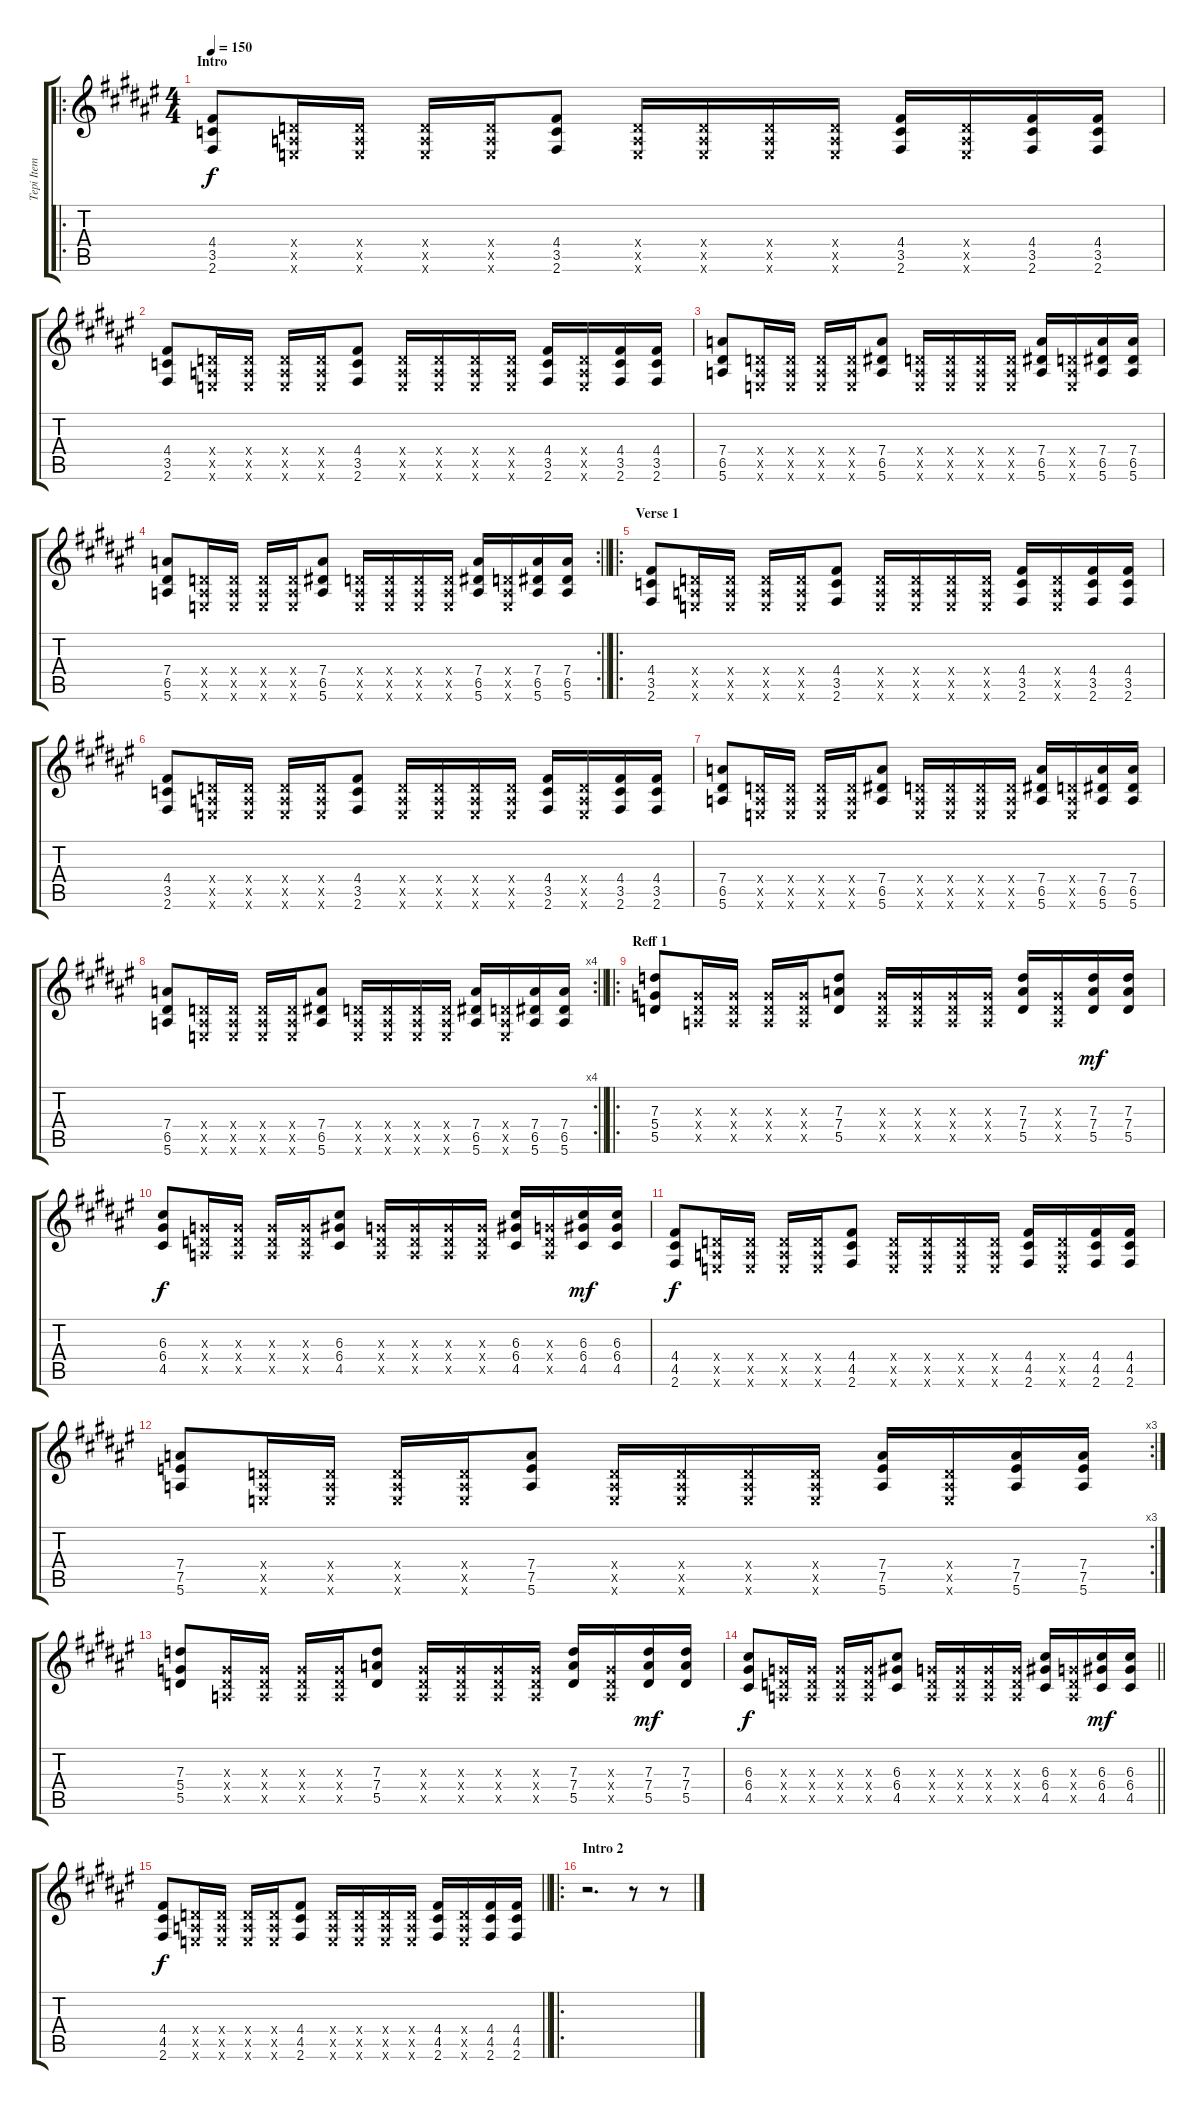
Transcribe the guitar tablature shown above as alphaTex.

\track ("Tepi Item" "Tepi Item") {instrument distortionguitar}
\staff {score tabs}
\tuning (E4 B3 G3 D3 A2 E2) {hide}
\ro
\ts (4 4)
\section ("" "Intro")
\tempo 150
\clef g2
\ks f#
(4.4 3.5 2.6).8{dy f instrument distortionguitar} (0.4{x} 0.5{x} 0.6{x}).16 (0.4{x} 0.5{x} 0.6{x}).16 (0.4{x} 0.5{x} 0.6{x}).16 (0.4{x} 0.5{x} 0.6{x}).16 (4.4 3.5 2.6).8 (0.4{x} 0.5{x} 0.6{x}).16 (0.4{x} 0.5{x} 0.6{x}).16 (0.4{x} 0.5{x} 0.6{x}).16 (0.4{x} 0.5{x} 0.6{x}).16 (4.4 3.5 2.6).16 (0.4{x} 0.5{x} 0.6{x}).16 (4.4 3.5 2.6).16 (4.4 3.5 2.6).16 |
(4.4 3.5 2.6).8 (0.4{x} 0.5{x} 0.6{x}).16 (0.4{x} 0.5{x} 0.6{x}).16 (0.4{x} 0.5{x} 0.6{x}).16 (0.4{x} 0.5{x} 0.6{x}).16 (4.4 3.5 2.6).8 (0.4{x} 0.5{x} 0.6{x}).16 (0.4{x} 0.5{x} 0.6{x}).16 (0.4{x} 0.5{x} 0.6{x}).16 (0.4{x} 0.5{x} 0.6{x}).16 (4.4 3.5 2.6).16 (0.4{x} 0.5{x} 0.6{x}).16 (4.4 3.5 2.6).16 (4.4 3.5 2.6).16 |
(7.4 6.5 5.6).8 (0.4{x} 0.5{x} 0.6{x}).16 (0.4{x} 0.5{x} 0.6{x}).16 (0.4{x} 0.5{x} 0.6{x}).16 (0.4{x} 0.5{x} 0.6{x}).16 (7.4 6.5 5.6).8 (0.4{x} 0.5{x} 0.6{x}).16 (0.4{x} 0.5{x} 0.6{x}).16 (0.4{x} 0.5{x} 0.6{x}).16 (0.4{x} 0.5{x} 0.6{x}).16 (7.4 6.5 5.6).16 (0.4{x} 0.5{x} 0.6{x}).16 (7.4 6.5 5.6).16 (7.4 6.5 5.6).16 |
\rc 2
\barLineRight lightlight
(7.4 6.5 5.6).8 (0.4{x} 0.5{x} 0.6{x}).16 (0.4{x} 0.5{x} 0.6{x}).16 (0.4{x} 0.5{x} 0.6{x}).16 (0.4{x} 0.5{x} 0.6{x}).16 (7.4 6.5 5.6).8 (0.4{x} 0.5{x} 0.6{x}).16 (0.4{x} 0.5{x} 0.6{x}).16 (0.4{x} 0.5{x} 0.6{x}).16 (0.4{x} 0.5{x} 0.6{x}).16 (7.4 6.5 5.6).16 (0.4{x} 0.5{x} 0.6{x}).16 (7.4 6.5 5.6).16 (7.4 6.5 5.6).16 |
\ro
\section ("" "Verse 1")
(4.4 3.5 2.6).8 (0.4{x} 0.5{x} 0.6{x}).16 (0.4{x} 0.5{x} 0.6{x}).16 (0.4{x} 0.5{x} 0.6{x}).16 (0.4{x} 0.5{x} 0.6{x}).16 (4.4 3.5 2.6).8 (0.4{x} 0.5{x} 0.6{x}).16 (0.4{x} 0.5{x} 0.6{x}).16 (0.4{x} 0.5{x} 0.6{x}).16 (0.4{x} 0.5{x} 0.6{x}).16 (4.4 3.5 2.6).16 (0.4{x} 0.5{x} 0.6{x}).16 (4.4 3.5 2.6).16 (4.4 3.5 2.6).16 |
(4.4 3.5 2.6).8 (0.4{x} 0.5{x} 0.6{x}).16 (0.4{x} 0.5{x} 0.6{x}).16 (0.4{x} 0.5{x} 0.6{x}).16 (0.4{x} 0.5{x} 0.6{x}).16 (4.4 3.5 2.6).8 (0.4{x} 0.5{x} 0.6{x}).16 (0.4{x} 0.5{x} 0.6{x}).16 (0.4{x} 0.5{x} 0.6{x}).16 (0.4{x} 0.5{x} 0.6{x}).16 (4.4 3.5 2.6).16 (0.4{x} 0.5{x} 0.6{x}).16 (4.4 3.5 2.6).16 (4.4 3.5 2.6).16 |
(7.4 6.5 5.6).8 (0.4{x} 0.5{x} 0.6{x}).16 (0.4{x} 0.5{x} 0.6{x}).16 (0.4{x} 0.5{x} 0.6{x}).16 (0.4{x} 0.5{x} 0.6{x}).16 (7.4 6.5 5.6).8 (0.4{x} 0.5{x} 0.6{x}).16 (0.4{x} 0.5{x} 0.6{x}).16 (0.4{x} 0.5{x} 0.6{x}).16 (0.4{x} 0.5{x} 0.6{x}).16 (7.4 6.5 5.6).16 (0.4{x} 0.5{x} 0.6{x}).16 (7.4 6.5 5.6).16 (7.4 6.5 5.6).16 |
\rc 4
\barLineRight lightlight
(7.4 6.5 5.6).8 (0.4{x} 0.5{x} 0.6{x}).16 (0.4{x} 0.5{x} 0.6{x}).16 (0.4{x} 0.5{x} 0.6{x}).16 (0.4{x} 0.5{x} 0.6{x}).16 (7.4 6.5 5.6).8 (0.4{x} 0.5{x} 0.6{x}).16 (0.4{x} 0.5{x} 0.6{x}).16 (0.4{x} 0.5{x} 0.6{x}).16 (0.4{x} 0.5{x} 0.6{x}).16 (7.4 6.5 5.6).16 (0.4{x} 0.5{x} 0.6{x}).16 (7.4 6.5 5.6).16 (7.4 6.5 5.6).16 |
\ro
\section ("" "Reff 1")
(7.3 5.4 5.5).8 (0.3{x} 0.4{x} 0.5{x}).16 (0.3{x} 0.4{x} 0.5{x}).16 (0.3{x} 0.4{x} 0.5{x}).16 (0.3{x} 0.4{x} 0.5{x}).16 (7.3 7.4 5.5).8 (0.3{x} 0.4{x} 0.5{x}).16 (0.3{x} 0.4{x} 0.5{x}).16 (0.3{x} 0.4{x} 0.5{x}).16 (0.3{x} 0.4{x} 0.5{x}).16 (7.3 7.4 5.5).16 (0.3{x} 0.4{x} 0.5{x}).16 (7.3 7.4 5.5).16{dy mf} (7.3 7.4 5.5).16 |
(6.3 6.4 4.5).8{dy f} (0.3{x} 0.4{x} 0.5{x}).16 (0.3{x} 0.4{x} 0.5{x}).16 (0.3{x} 0.4{x} 0.5{x}).16 (0.3{x} 0.4{x} 0.5{x}).16 (6.3 6.4 4.5).8 (0.3{x} 0.4{x} 0.5{x}).16 (0.3{x} 0.4{x} 0.5{x}).16 (0.3{x} 0.4{x} 0.5{x}).16 (0.3{x} 0.4{x} 0.5{x}).16 (6.3 6.4 4.5).16 (0.3{x} 0.4{x} 0.5{x}).16 (6.3 6.4 4.5).16{dy mf} (6.3 6.4 4.5).16 |
(4.4 4.5 2.6).8{dy f} (0.4{x} 0.5{x} 0.6{x}).16 (0.4{x} 0.5{x} 0.6{x}).16 (0.4{x} 0.5{x} 0.6{x}).16 (0.4{x} 0.5{x} 0.6{x}).16 (4.4 4.5 2.6).8 (0.4{x} 0.5{x} 0.6{x}).16 (0.4{x} 0.5{x} 0.6{x}).16 (0.4{x} 0.5{x} 0.6{x}).16 (0.4{x} 0.5{x} 0.6{x}).16 (4.4 4.5 2.6).16 (0.4{x} 0.5{x} 0.6{x}).16 (4.4 4.5 2.6).16 (4.4 4.5 2.6).16 |
\rc 3
(7.4 7.5 5.6).8 (0.4{x} 0.5{x} 0.6{x}).16 (0.4{x} 0.5{x} 0.6{x}).16 (0.4{x} 0.5{x} 0.6{x}).16 (0.4{x} 0.5{x} 0.6{x}).16 (7.4 7.5 5.6).8 (0.4{x} 0.5{x} 0.6{x}).16 (0.4{x} 0.5{x} 0.6{x}).16 (0.4{x} 0.5{x} 0.6{x}).16 (0.4{x} 0.5{x} 0.6{x}).16 (7.4 7.5 5.6).16 (0.4{x} 0.5{x} 0.6{x}).16 (7.4 7.5 5.6).16 (7.4 7.5 5.6).16 |
(7.3 5.4 5.5).8 (0.3{x} 0.4{x} 0.5{x}).16 (0.3{x} 0.4{x} 0.5{x}).16 (0.3{x} 0.4{x} 0.5{x}).16 (0.3{x} 0.4{x} 0.5{x}).16 (7.3 7.4 5.5).8 (0.3{x} 0.4{x} 0.5{x}).16 (0.3{x} 0.4{x} 0.5{x}).16 (0.3{x} 0.4{x} 0.5{x}).16 (0.3{x} 0.4{x} 0.5{x}).16 (7.3 7.4 5.5).16 (0.3{x} 0.4{x} 0.5{x}).16 (7.3 7.4 5.5).16{dy mf} (7.3 7.4 5.5).16 |
\barLineRight lightlight
(6.3 6.4 4.5).8{dy f} (0.3{x} 0.4{x} 0.5{x}).16 (0.3{x} 0.4{x} 0.5{x}).16 (0.3{x} 0.4{x} 0.5{x}).16 (0.3{x} 0.4{x} 0.5{x}).16 (6.3 6.4 4.5).8 (0.3{x} 0.4{x} 0.5{x}).16 (0.3{x} 0.4{x} 0.5{x}).16 (0.3{x} 0.4{x} 0.5{x}).16 (0.3{x} 0.4{x} 0.5{x}).16 (6.3 6.4 4.5).16 (0.3{x} 0.4{x} 0.5{x}).16 (6.3 6.4 4.5).16{dy mf} (6.3 6.4 4.5).16 |
\barLineRight lightlight
(4.4 4.5 2.6).8{dy f} (0.4{x} 0.5{x} 0.6{x}).16 (0.4{x} 0.5{x} 0.6{x}).16 (0.4{x} 0.5{x} 0.6{x}).16 (0.4{x} 0.5{x} 0.6{x}).16 (4.4 4.5 2.6).8 (0.4{x} 0.5{x} 0.6{x}).16 (0.4{x} 0.5{x} 0.6{x}).16 (0.4{x} 0.5{x} 0.6{x}).16 (0.4{x} 0.5{x} 0.6{x}).16 (4.4 4.5 2.6).16 (0.4{x} 0.5{x} 0.6{x}).16 (4.4 4.5 2.6).16 (4.4 4.5 2.6).16 |
\ro
\section ("" "Intro 2")
r.2{d} r.8 r.8
